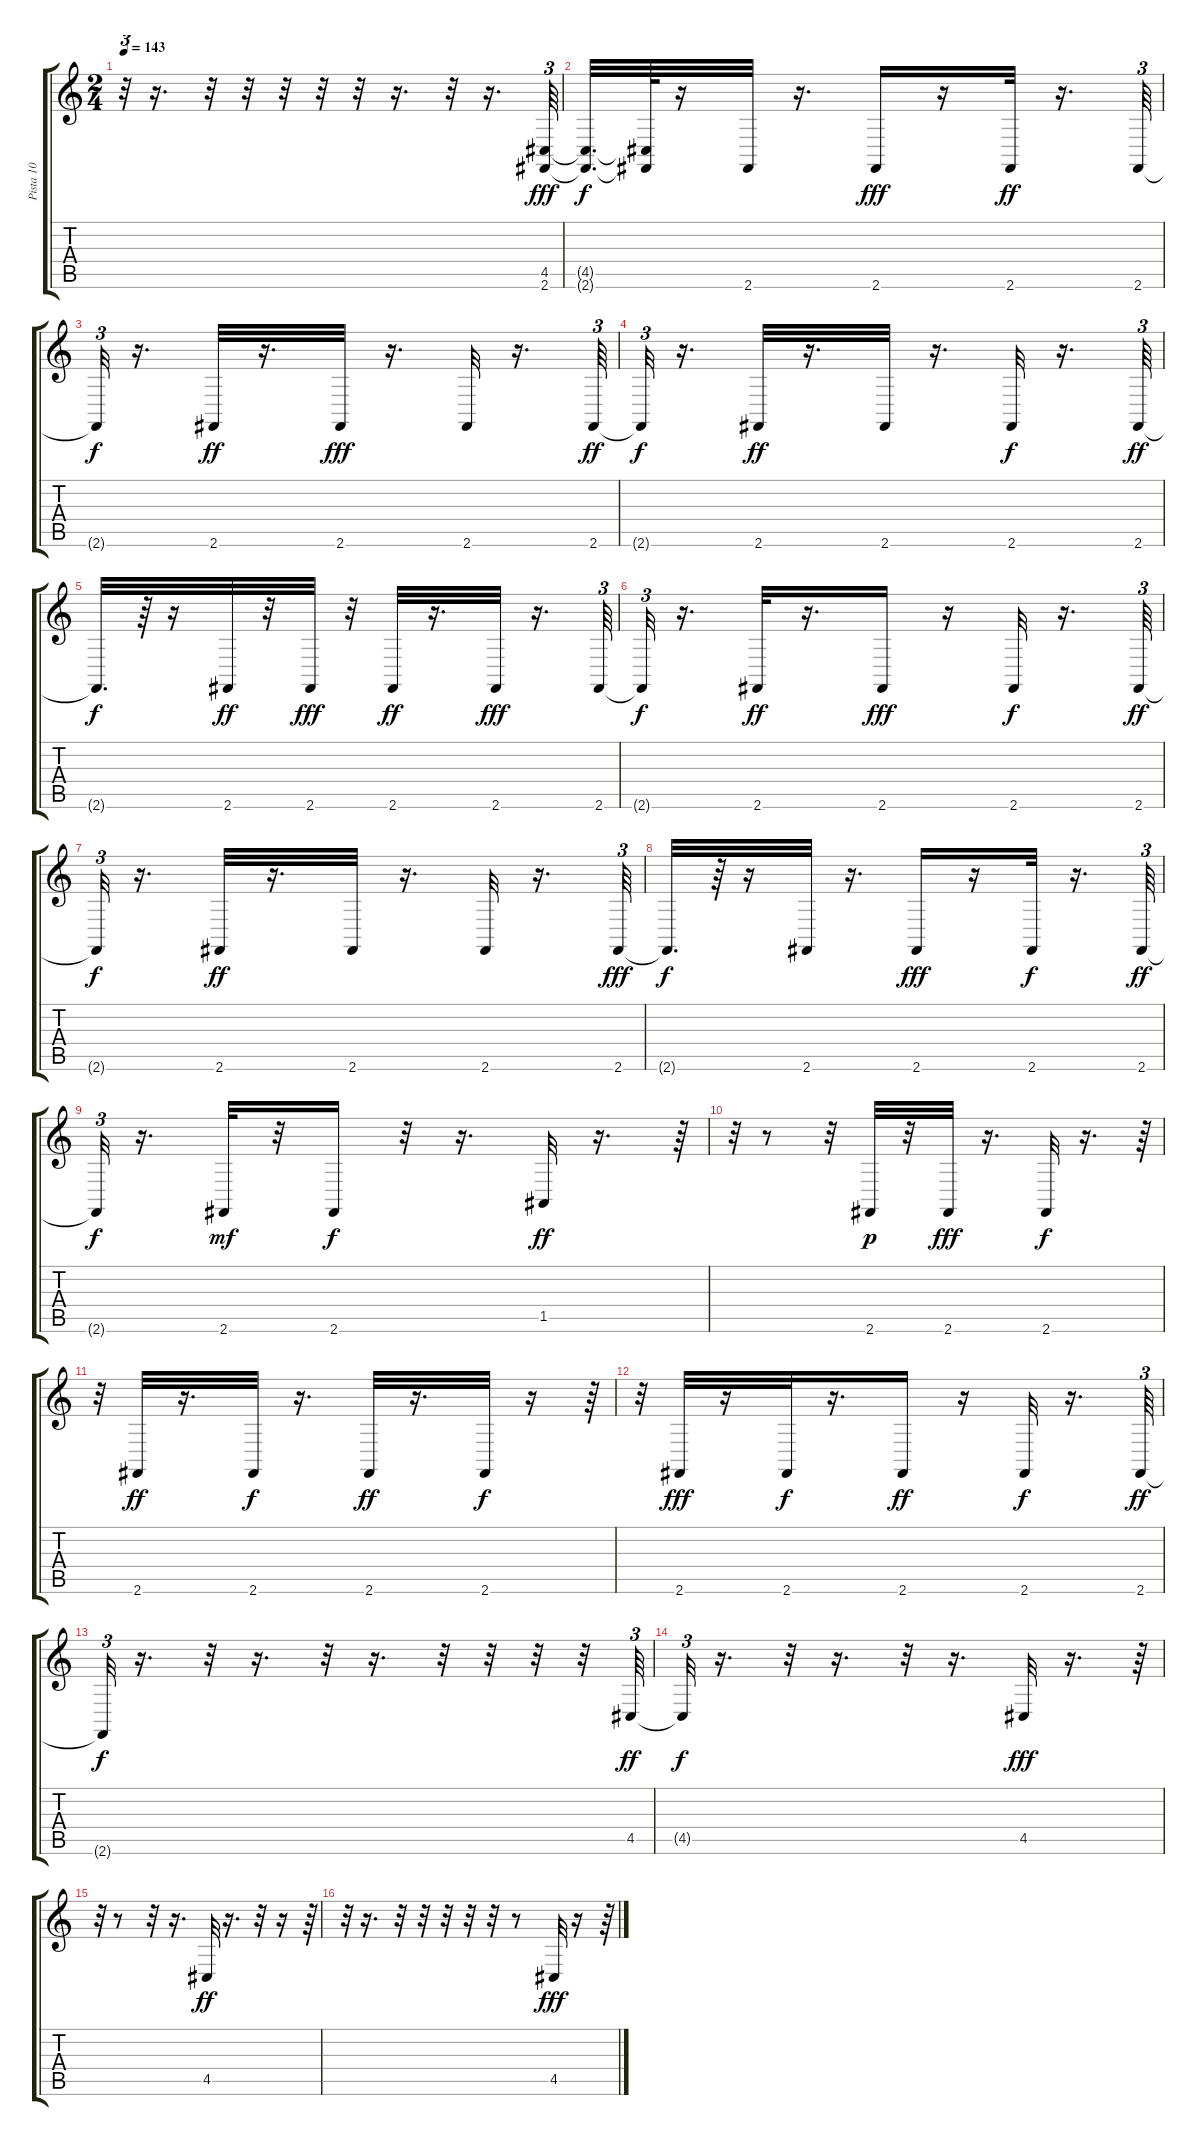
\track ("Pista 10" "Pista 10") {instrument acousticgrandpiano}
\staff {score tabs}
\tuning (E4 B3 G3 D3 A2 E2) {hide}
\ts (2 4)
\tempo 143
\clef g2
\ks c
r.32{tu (3 2) dy fff} r.16{d} r.32 r.32 r.32 r.32 r.32 r.16{d} r.32 r.16{d} (4.5 2.6).64{tu (3 2)} |
(4.5{t} 2.6{t}).32{d dy f} (4.5{t} 2.6{t}).64 r.16 2.6.32 r.16{d} 2.6.16{dy fff} r.16 2.6.32{dy ff} r.16{d} 2.6.64{tu (3 2)} |
2.6{t}.32{tu (3 2) dy f} r.16{d} 2.6.32{dy ff} r.16{d} 2.6.32{dy fff} r.16{d} 2.6.32 r.16{d} 2.6.64{tu (3 2) dy ff} |
2.6{t}.32{tu (3 2) dy f} r.16{d} 2.6.32{dy ff} r.16{d} 2.6.32 r.16{d} 2.6.32{dy f} r.16{d} 2.6.64{tu (3 2) dy ff} |
2.6{t}.32{d dy f} r.64 r.16 2.6.32{dy ff} r.32 2.6.32{dy fff} r.32 2.6.32{dy ff} r.16{d} 2.6.32{dy fff} r.16{d} 2.6.64{tu (3 2)} |
2.6{t}.32{tu (3 2) dy f} r.16{d} 2.6.32{dy ff} r.16{d} 2.6.16{dy fff} r.16 2.6.32{dy f} r.16{d} 2.6.64{tu (3 2) dy ff} |
2.6{t}.32{tu (3 2) dy f} r.16{d} 2.6.32{dy ff} r.16{d} 2.6.32 r.16{d} 2.6.32 r.16{d} 2.6.64{tu (3 2) dy fff} |
2.6{t}.32{d dy f} r.64 r.16 2.6.32 r.16{d} 2.6.16{dy fff} r.16 2.6.32{dy f} r.16{d} 2.6.64{tu (3 2) dy ff} |
2.6{t}.32{tu (3 2) dy f} r.16{d} 2.6.32{dy mf} r.32 2.6.16{dy f} r.32 r.16{d} 1.5.32{dy ff} r.16{d} r.64{tu (3 2)} |
r.32{tu (3 2)} r.8 r.32 2.6.32{dy p} r.32 2.6.32{dy fff} r.16{d} 2.6.32{dy f} r.16{d} r.64{tu (3 2)} |
r.32{tu (3 2)} 2.6.32{dy ff} r.16{d} 2.6.32{dy f} r.16{d} 2.6.32{dy ff} r.16{d} 2.6.32{dy f} r.16 r.64{tu (3 2)} |
r.32{tu (3 2)} 2.6.32{dy fff} r.16 2.6.32{dy f} r.16{d} 2.6.16{dy ff} r.16 2.6.32{dy f} r.16{d} 2.6.64{tu (3 2) dy ff} |
2.6{t}.32{tu (3 2) dy f} r.16{d} r.32 r.16{d} r.32 r.16{d} r.32 r.32 r.32 r.32 4.5.64{tu (3 2) dy ff} |
4.5{t}.32{tu (3 2) dy f} r.16{d} r.32 r.16{d} r.32 r.16{d} 4.5.32{dy fff} r.16{d} r.64{tu (3 2)} |
r.32{tu (3 2)} r.8 r.32 r.16{d} 4.5.32{dy ff} r.16{d} r.32 r.16 r.64{tu (3 2)} |
r.32{tu (3 2)} r.16{d} r.32 r.32 r.32 r.32 r.32 r.8 4.5.32{dy fff} r.16 r.64{tu (3 2)}
